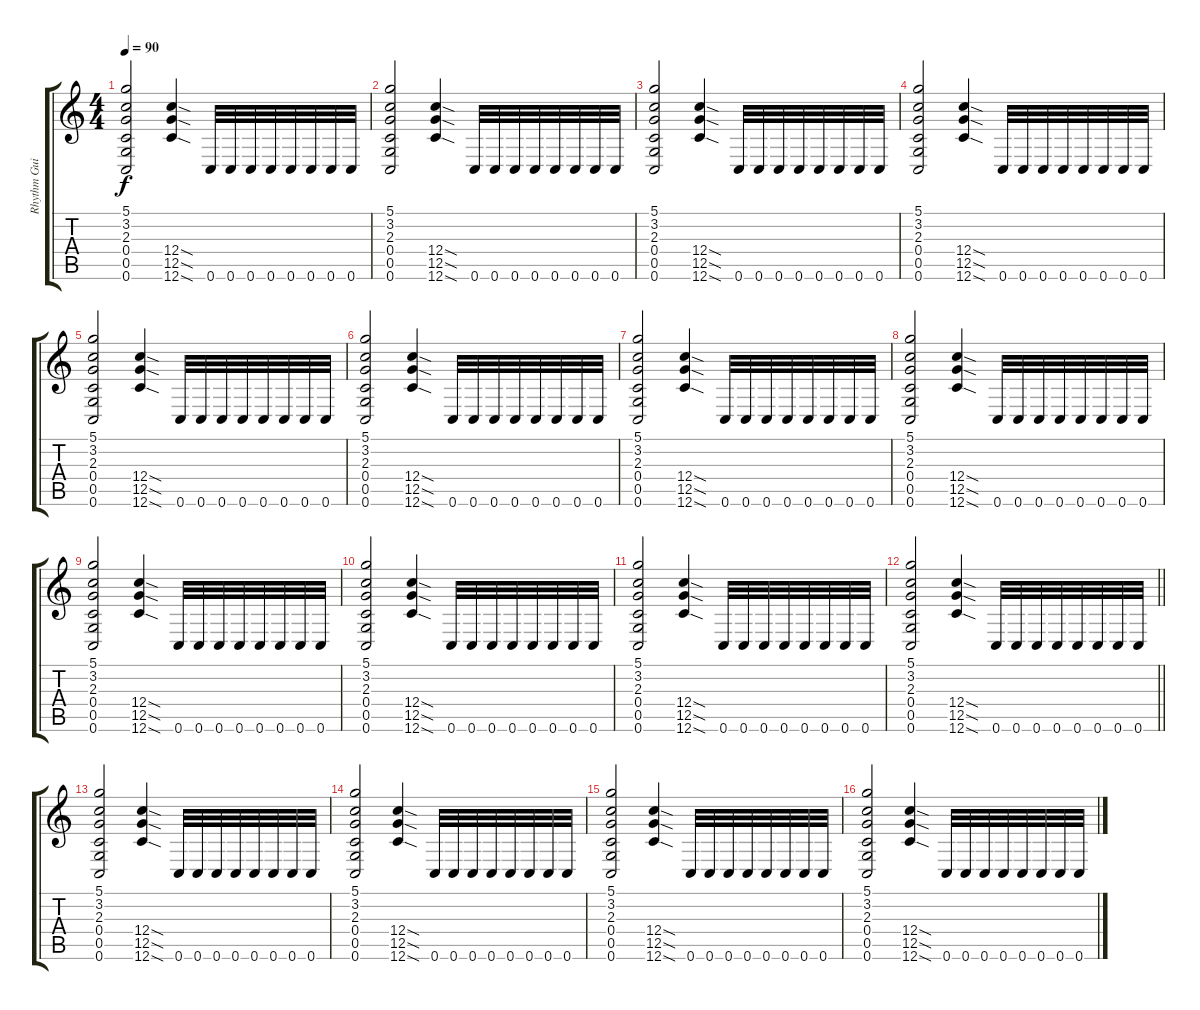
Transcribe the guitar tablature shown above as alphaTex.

\track ("Rhythm Guitar - Joe Duplantier" "Rhythm Gui") {instrument distortionguitar}
\staff {score tabs}
\tuning (D4 A3 F3 C3 G2 C2) {hide}
\ts (4 4)
\section ("" "")
\tempo 90
\clef g2
\ks c
(5.1 3.2 2.3 0.4 0.5 0.6).2{dy f} (12.4{sod} 12.5{sod} 12.6{sod}).4 0.6.32 0.6.32 0.6.32 0.6.32 0.6.32 0.6.32 0.6.32 0.6.32 |
(5.1 3.2 2.3 0.4 0.5 0.6).2 (12.4{sod} 12.5{sod} 12.6{sod}).4 0.6.32 0.6.32 0.6.32 0.6.32 0.6.32 0.6.32 0.6.32 0.6.32 |
(5.1 3.2 2.3 0.4 0.5 0.6).2 (12.4{sod} 12.5{sod} 12.6{sod}).4 0.6.32 0.6.32 0.6.32 0.6.32 0.6.32 0.6.32 0.6.32 0.6.32 |
(5.1 3.2 2.3 0.4 0.5 0.6).2 (12.4{sod} 12.5{sod} 12.6{sod}).4 0.6.32 0.6.32 0.6.32 0.6.32 0.6.32 0.6.32 0.6.32 0.6.32 |
(5.1 3.2 2.3 0.4 0.5 0.6).2 (12.4{sod} 12.5{sod} 12.6{sod}).4 0.6.32 0.6.32 0.6.32 0.6.32 0.6.32 0.6.32 0.6.32 0.6.32 |
(5.1 3.2 2.3 0.4 0.5 0.6).2 (12.4{sod} 12.5{sod} 12.6{sod}).4 0.6.32 0.6.32 0.6.32 0.6.32 0.6.32 0.6.32 0.6.32 0.6.32 |
(5.1 3.2 2.3 0.4 0.5 0.6).2 (12.4{sod} 12.5{sod} 12.6{sod}).4 0.6.32 0.6.32 0.6.32 0.6.32 0.6.32 0.6.32 0.6.32 0.6.32 |
(5.1 3.2 2.3 0.4 0.5 0.6).2 (12.4{sod} 12.5{sod} 12.6{sod}).4 0.6.32 0.6.32 0.6.32 0.6.32 0.6.32 0.6.32 0.6.32 0.6.32 |
(5.1 3.2 2.3 0.4 0.5 0.6).2 (12.4{sod} 12.5{sod} 12.6{sod}).4 0.6.32 0.6.32 0.6.32 0.6.32 0.6.32 0.6.32 0.6.32 0.6.32 |
(5.1 3.2 2.3 0.4 0.5 0.6).2 (12.4{sod} 12.5{sod} 12.6{sod}).4 0.6.32 0.6.32 0.6.32 0.6.32 0.6.32 0.6.32 0.6.32 0.6.32 |
(5.1 3.2 2.3 0.4 0.5 0.6).2 (12.4{sod} 12.5{sod} 12.6{sod}).4 0.6.32 0.6.32 0.6.32 0.6.32 0.6.32 0.6.32 0.6.32 0.6.32 |
\barLineRight lightlight
(5.1 3.2 2.3 0.4 0.5 0.6).2 (12.4{sod} 12.5{sod} 12.6{sod}).4 0.6.32 0.6.32 0.6.32 0.6.32 0.6.32 0.6.32 0.6.32 0.6.32 |
\section ("" "")
(5.1 3.2 2.3 0.4 0.5 0.6).2 (12.4{sod} 12.5{sod} 12.6{sod}).4 0.6.32 0.6.32 0.6.32 0.6.32 0.6.32 0.6.32 0.6.32 0.6.32 |
(5.1 3.2 2.3 0.4 0.5 0.6).2 (12.4{sod} 12.5{sod} 12.6{sod}).4 0.6.32 0.6.32 0.6.32 0.6.32 0.6.32 0.6.32 0.6.32 0.6.32 |
(5.1 3.2 2.3 0.4 0.5 0.6).2 (12.4{sod} 12.5{sod} 12.6{sod}).4 0.6.32 0.6.32 0.6.32 0.6.32 0.6.32 0.6.32 0.6.32 0.6.32 |
(5.1 3.2 2.3 0.4 0.5 0.6).2 (12.4{sod} 12.5{sod} 12.6{sod}).4 0.6.32 0.6.32 0.6.32 0.6.32 0.6.32 0.6.32 0.6.32 0.6.32
